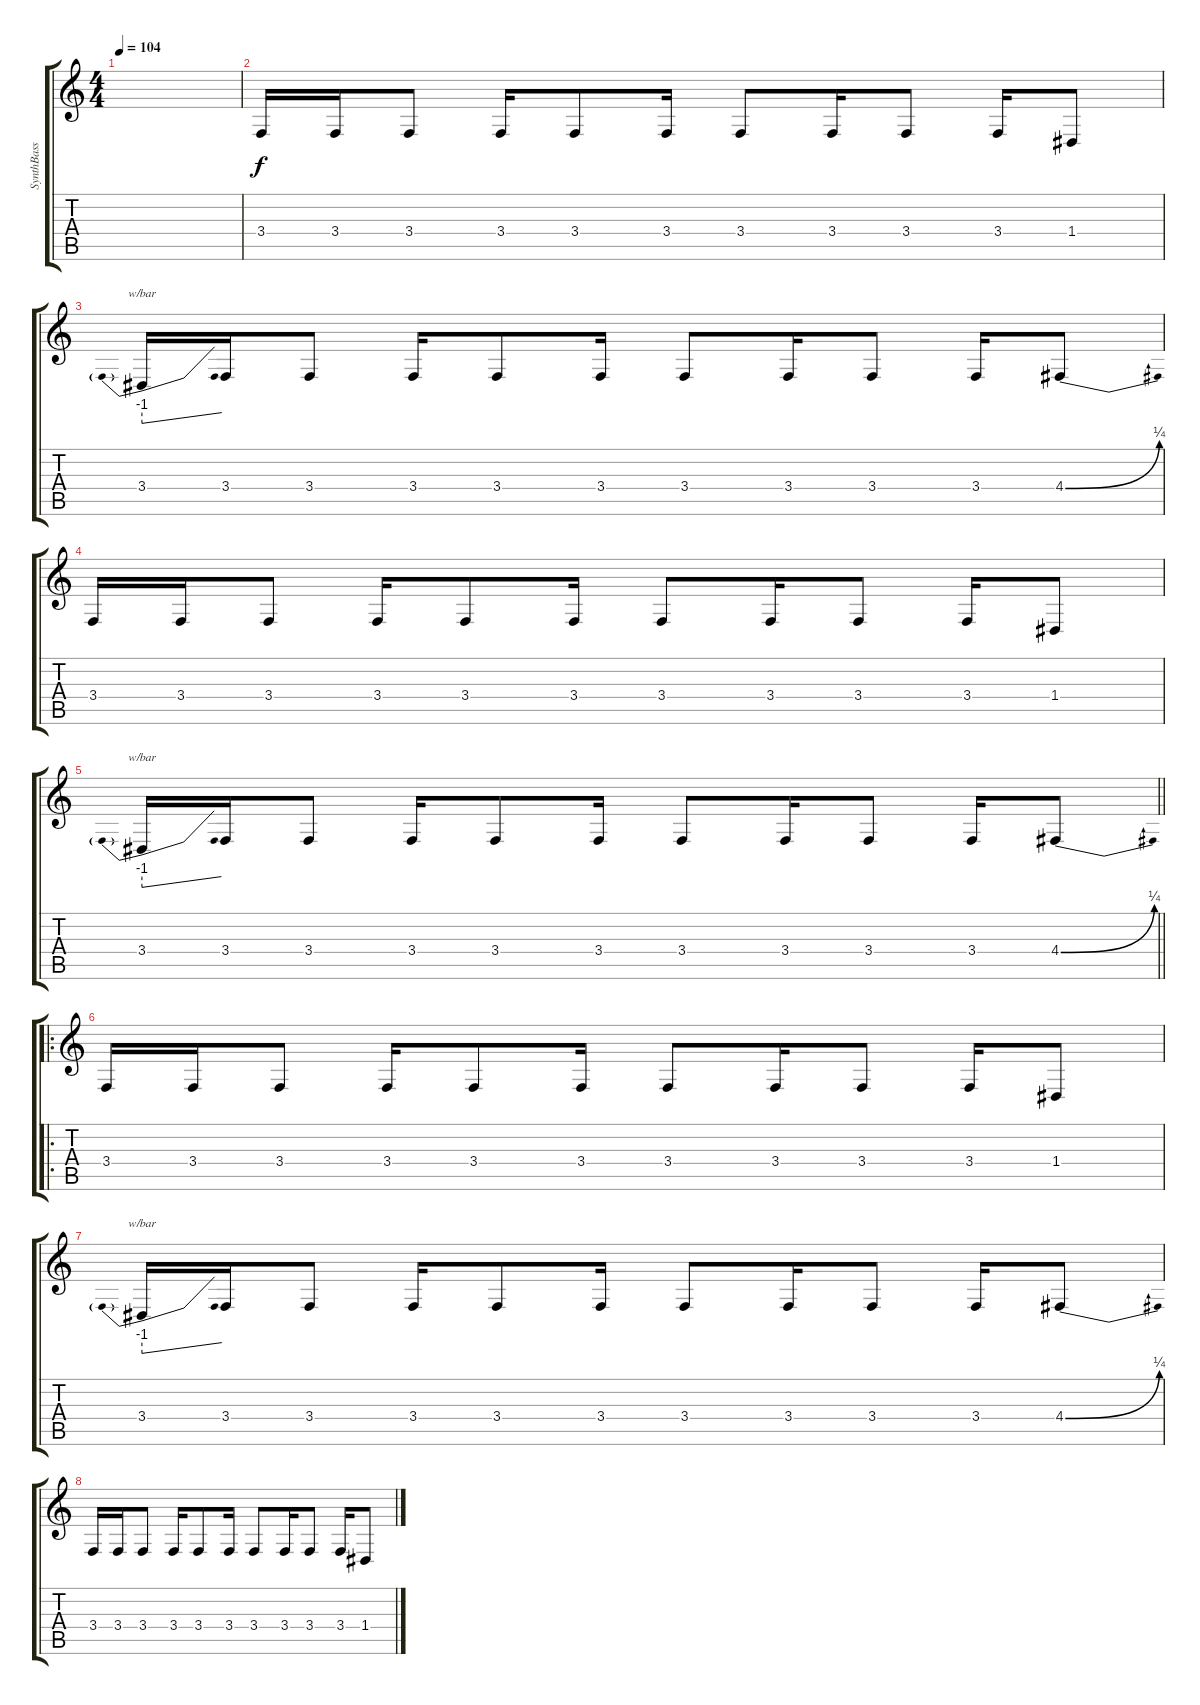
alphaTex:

\track ("SynthBass" "SynthBass") {instrument lead2sawtooth}
\staff {score tabs}
\tuning (E4 B3 G3 D3 A2 E2) {hide}
\ts (4 4)
\tempo 104
\clef g2
\ks c
|
3.4.16 3.4.16 3.4.8 3.4.16 3.4.8 3.4.16 3.4.8 3.4.16 3.4.8 3.4.16 1.4.8 |
3.4.16{tbe (predivedive default 0 -4 60 0)} 3.4.16 3.4.8 3.4.16 3.4.8 3.4.16 3.4.8 3.4.16 3.4.8 3.4.16 4.4{be (bend 0 0 60 1)}.8 |
3.4.16 3.4.16 3.4.8 3.4.16 3.4.8 3.4.16 3.4.8 3.4.16 3.4.8 3.4.16 1.4.8 |
\barLineRight lightlight
3.4.16{tbe (predivedive default 0 -4 60 0)} 3.4.16 3.4.8 3.4.16 3.4.8 3.4.16 3.4.8 3.4.16 3.4.8 3.4.16 4.4{be (bend 0 0 60 1)}.8 |
\ro
\section ("" "")
3.4.16 3.4.16 3.4.8 3.4.16 3.4.8 3.4.16 3.4.8 3.4.16 3.4.8 3.4.16 1.4.8 |
3.4.16{tbe (predivedive default 0 -4 60 0)} 3.4.16 3.4.8 3.4.16 3.4.8 3.4.16 3.4.8 3.4.16 3.4.8 3.4.16 4.4{be (bend 0 0 60 1)}.8 |
3.4.16 3.4.16 3.4.8 3.4.16 3.4.8 3.4.16 3.4.8 3.4.16 3.4.8 3.4.16 1.4.8
